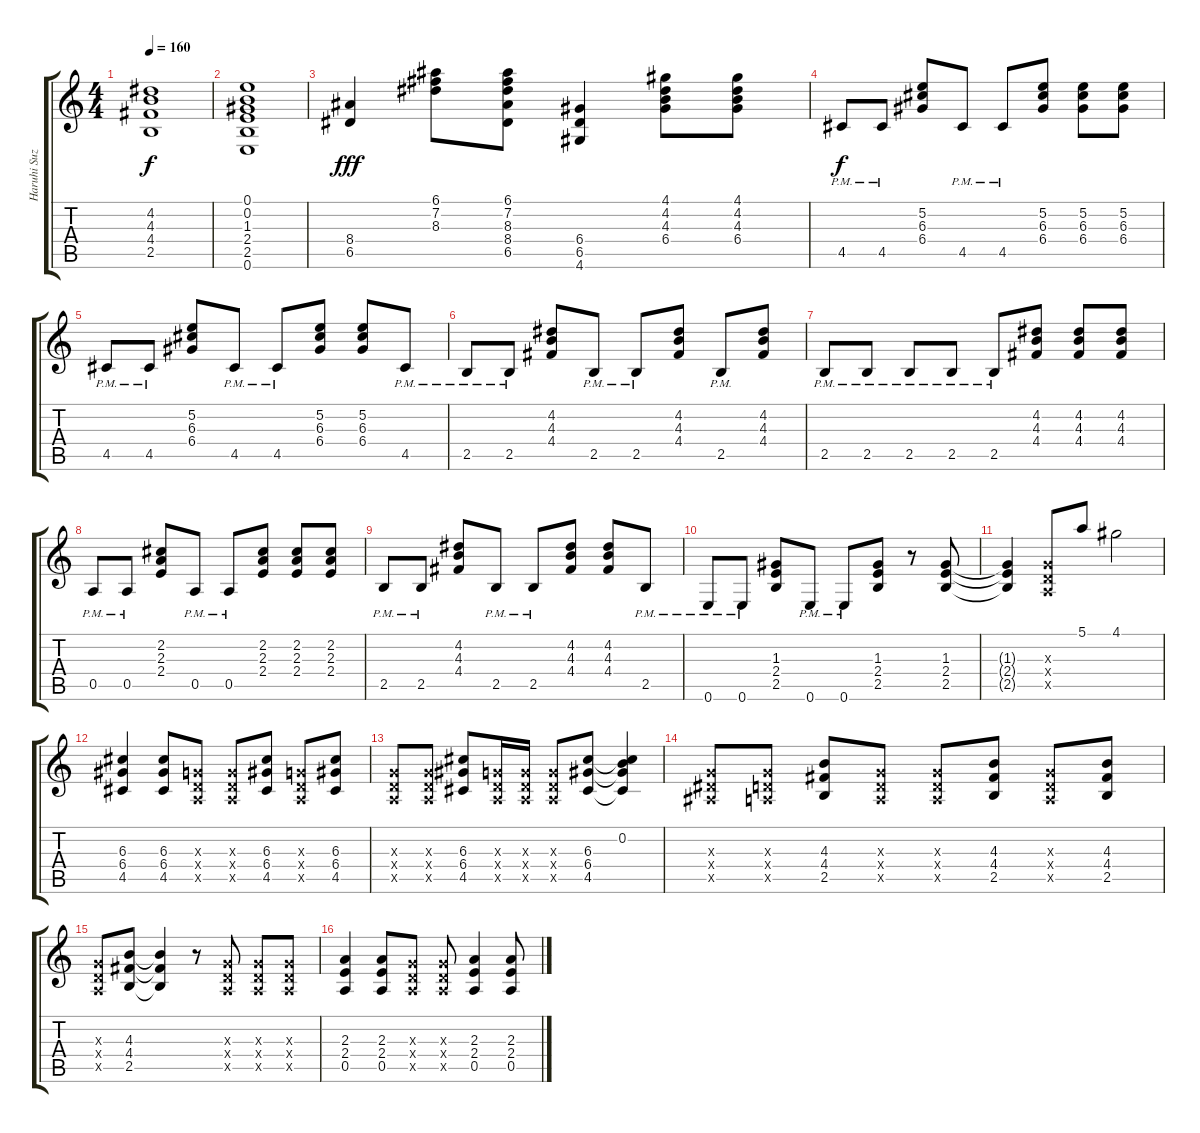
\track ("Haruhi Suzumiya (Rhythm Guitar)" "Haruhi Suz") {instrument overdrivenguitar}
\staff {score tabs}
\tuning (E4 B3 G3 D3 A2 E2) {hide}
\ts (4 4)
\tempo 160
\clef g2
\ks c
(4.2 4.3 4.4 2.5).1{dy f} |
(0.1 0.2 1.3 2.4 2.5 0.6).1 |
(8.4 6.5).4{dy fff} (6.1 7.2 8.3).8 (6.1 7.2 8.3 8.4 6.5).8 (6.4 6.5 4.6).4 (4.1 4.2 4.3 6.4).8 (4.1 4.2 4.3 6.4).8 |
4.5{pm}.8{dy f} 4.5{pm}.8 (5.2 6.3 6.4).8 4.5{pm}.8 4.5{pm}.8 (5.2 6.3 6.4).8 (5.2 6.3 6.4).8 (5.2 6.3 6.4).8 |
4.5{pm}.8 4.5{pm}.8 (5.2 6.3 6.4).8 4.5{pm}.8 4.5{pm}.8 (5.2 6.3 6.4).8 (5.2 6.3 6.4).8 4.5{pm}.8 |
2.5{pm}.8 2.5{pm}.8 (4.2 4.3 4.4).8 2.5{pm}.8 2.5{pm}.8 (4.2 4.3 4.4).8 2.5{pm}.8 (4.2 4.3 4.4).8 |
2.5{pm}.8 2.5{pm}.8 2.5{pm}.8 2.5{pm}.8 2.5{pm}.8 (4.2 4.3 4.4).8 (4.2 4.3 4.4).8 (4.2 4.3 4.4).8 |
0.5{pm}.8 0.5{pm}.8 (2.2 2.3 2.4).8 0.5{pm}.8 0.5{pm}.8 (2.2 2.3 2.4).8 (2.2 2.3 2.4).8 (2.2 2.3 2.4).8 |
2.5{pm}.8 2.5{pm}.8 (4.2 4.3 4.4).8 2.5{pm}.8 2.5{pm}.8 (4.2 4.3 4.4).8 (4.2 4.3 4.4).8 2.5{pm}.8 |
0.6{pm}.8 0.6{pm}.8 (1.3 2.4 2.5).8 0.6{pm}.8 0.6{pm}.8 (1.3 2.4 2.5).8 r.8 (1.3 2.4 2.5).8 |
(1.3{t} 2.4{t} 2.5{t}).4 (0.3{x} 0.4{x} 0.5{x}).8 5.1.8 4.1.2 |
(6.3 6.4 4.5).4 (6.3 6.4 4.5).8 (0.3{x} 0.4{x} 0.5{x}).8 (0.3{x} 0.4{x} 0.5{x}).8 (6.3 6.4 4.5).8 (0.3{x} 0.4{x} 0.5{x}).8 (6.3 6.4 4.5).8 |
(0.3{x} 0.4{x} 0.5{x}).8 (0.3{x} 0.4{x} 0.5{x}).8 (6.3 6.4 4.5).8 (0.3{x} 0.4{x} 0.5{x}).16 (0.3{x} 0.4{x} 0.5{x}).16 (0.3{x} 0.4{x} 0.5{x}).8 (6.3 6.4 4.5).8 (0.2 6.3{t} 6.4{t} 4.5{t}).4 |
(0.3{x} 1.4{x} 1.5{x}).8 (0.3{x} 0.4{x} 0.5{x}).8 (4.3 4.4 2.5).8 (0.3{x} 0.4{x} 0.5{x}).8 (0.3{x} 0.4{x} 0.5{x}).8 (4.3 4.4 2.5).8 (0.3{x} 0.4{x} 0.5{x}).8 (4.3 4.4 2.5).8 |
(0.3{x} 0.4{x} 0.5{x}).8 (4.3 4.4 2.5).8 (4.3{t} 4.4{t} 2.5{t}).4 r.8 (0.3{x} 0.4{x} 0.5{x}).8 (0.3{x} 0.4{x} 0.5{x}).8 (0.3{x} 0.4{x} 0.5{x}).8 |
(2.3 2.4 0.5).4 (2.3 2.4 0.5).8 (0.3{x} 0.4{x} 0.5{x}).8 (0.3{x} 0.4{x} 0.5{x}).8 (2.3 2.4 0.5).4 (2.3 2.4 0.5).8
